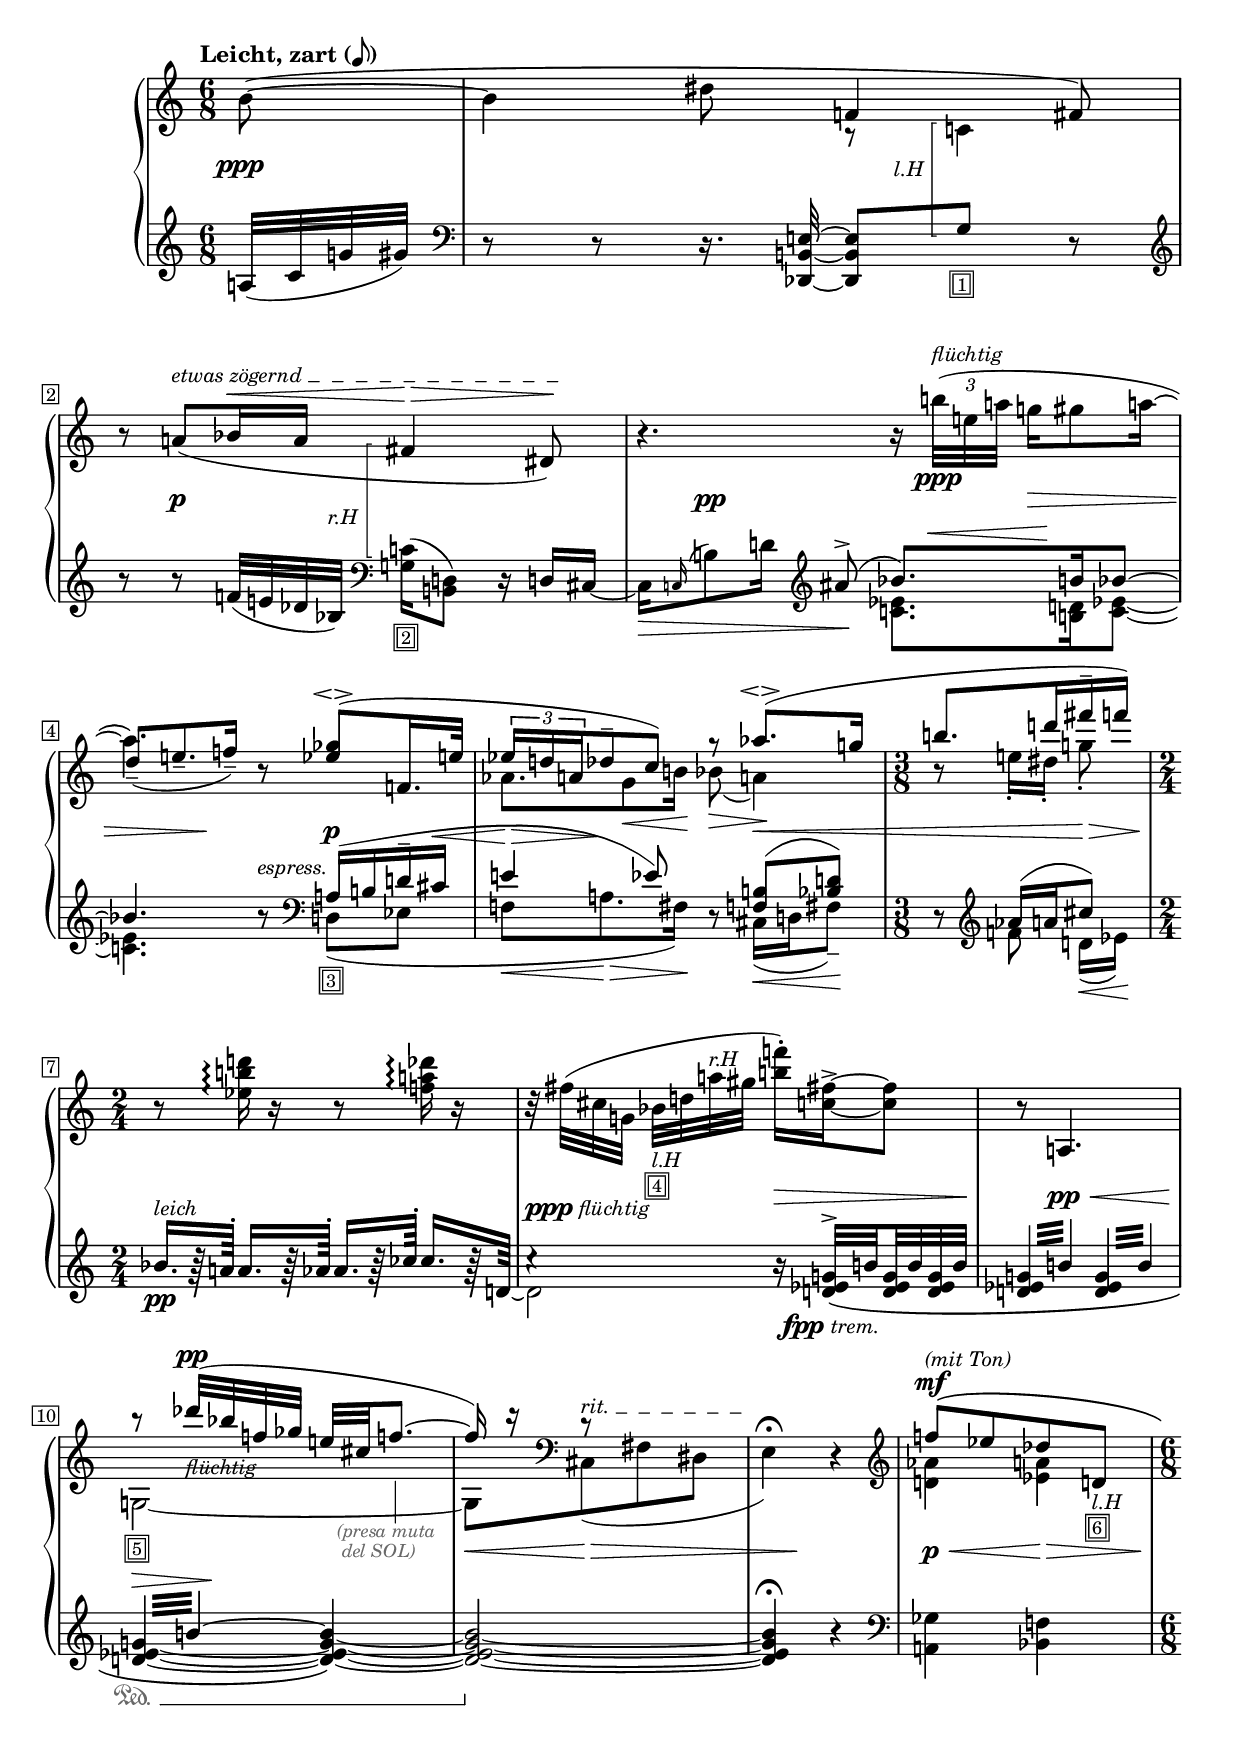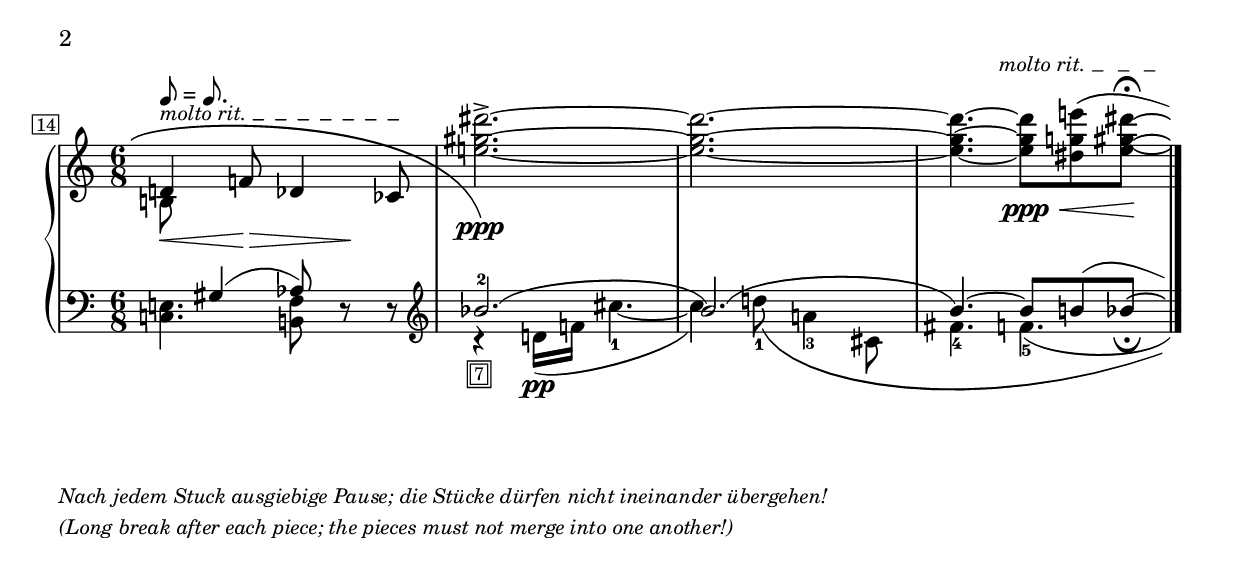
Global = {
  \key c \major
  \time 6/8
  \include "../global.ly"
}

% extend laissez-vibrer tie
extendLV = #(define-music-function (parser location further) (number?) #{
  \once \override LaissezVibrerTie.X-extent = #'(0 . 0)
  \once \override LaissezVibrerTie.details.note-head-gap = #(/ further -2)
  \once \override LaissezVibrerTie.extra-offset = #(cons (/ further 2) 0)
#})

upline =
\tweak stencil
  #(lambda (grob)
    (grob-interpret-markup grob #{ \markup \draw-line #'(0 . 4) #}))
  \stopped

csBracket = \override PianoStaff.Arpeggio.stencil = #ly:arpeggio::brew-chord-bracket
grayTextColor = #(x11-color "dimgray")
lH = \markup \italic\small { "l.H" }
rH = \markup \italic\small { "r.H" }

Sopran = \context Voice = "one" \relative c'' {
  \voiceOne
  \override MultiMeasureRest.staff-position = #0
  \override Rest.staff-position = #0
  \override DynamicText.Y-offset = #-2.4
  \override Hairpin.Y-offset = #-2
  \stemNeutral\slurNeutral
  \tempo \markup {
    \bold\concat { "Leicht, zart (" { \tiny\note {8} #1 } ")" }
  }
  \partial 8 b8~(
  %1
  | b4 dis8 f,!4 fis8)
    \break
  | r a![(^\markup {
      \small "etwas zögernd"
      %\override #'((on . 0.3) (off . 0.5))
      \draw-dashed-line #'(24 . 0)
    } bes16^\< a]
    \once\override Staff.TextScript.extra-offset = #'(-7 . -2)
    \csBracket fis4_\rH
    \arpeggio\!\> dis8\!)
    \revert PianoStaff.Arpeggio.stencil
  | r4. r16 \tuplet 3/2 { b''!32[(\ppp^\markup \italic\small {
       "flüchtig"
    } e,! a!] } g!16[ gis8 a!16~]
  | a4.) r8 \stemUp\slurUp <ees ges>8\espressivo[( f,!16. e'!32]
  %5
  | \tuplet 3/2 { ees16 d! a! } des8^- c) g'\rest aes8.\espressivo[( g16]
  | \time 3/8 b!8.[ d!16 fis^- f!])
  | \time 2/4 \stemDown r8 <ees, b'! d!>16\arpeggio r16 r8 <f! a! des>16\arpeggio r16
  | r32 fis[( cis g!]
    bes_\lH[_\markup \annotation 4 d!
    \once\override Staff.TextScript.extra-offset = #'(0 . -3.6)
    a'!^\rH gis]
    <b! f'!>16^.)[ <c,!_~ fis~>^> q8]
  | r8 \stemUp a,!4.
  %10
  | b''8\rest
    \once\override Staff.TextScript.extra-offset = #'(0 . 6)
    des32^\pp_\markup \italic\small { "flüchtig" }
    [( bes f! ges] e![ cis f!8.~]_\upline_\markup \italic\tiny {
      \hspace #-5 \with-color \grayTextColor
      \column {
        \line { "(presa muta" }
        \raise #1 \line { " del SOL)" }
      }
    }
  | f16) c'16\rest c,,8\rest^\markup {
      \small "rit."
      \draw-dashed-line #'(12 . 0)
    } s4
  | s2
  | \shape #'(
      (( 0 . 0) (0 . 0) (0 . 0) (0 . 0))
      (( 0.5 . 1) (0 . 1) (0 . -2) (0 . -11))
    ) PhrasingSlur

    f'!8[\(^\mf^\markup {
      \small "(mit Ton)"
    } ees des d,!_\lH_\markup \annotation {6}]
    \break
  | \time 6/8 d!4^\markup {
      \small "molto rit."
      \draw-dashed-line #'(14 . 0)
    }^\markup { \tiny\note {8} #1 "=" \tiny\note {8.} #1  } f!8 des4 ces8
  %15
  | \stemDown\tieNeutral
    <e'! gis dis'>2.~^>\ppp\)
  | <e gis dis'>2.~
  | <e gis dis'>4.~
    \once\override Staff.TextScript.extra-offset = #'(-2 . 0)
    q8[^\markup {
      \small "molto rit."
      \draw-dashed-line #'(6 . 0)
    }
    \shape #'((0 . 0) (0 . 0) (0 . 1) (4 . 0.2)) Slur
    <dis g! e'!>(
    \extendLV #2
    \override LaissezVibrerTieColumn.tie-configuration
       = #`((9 . ,UP)
            (5 . ,UP)
            (3 . ,DOWN))
    <e gis dis'>]\laissezVibrer\fermata)
  \fine
}

Alto = \context Voice = "two" \relative c' {
  \voiceTwo
  \override MultiMeasureRest.staff-position = #0
  \override Rest.staff-position = #0
  \partial 8 s8
  %1
  | s4. b8\rest
    \once\override Staff.TextScript.extra-offset = #'(-6 . 0)
    \csBracket c!4\arpeggio-\lH
  | s2.*2
  | \stemUp d'8_-[( e!8._- f!16_-)] s4.
  %5
  | \stemDown aes,8.[ g8\< b!16\!] bes8(\> a!4)\!
  | r8 e'!16_.[ dis_.] g!8_.
  | s2*3
  %10
  | g,,!2~_\markup \annotation {5}
  | g8[ \clef bass cis,( fis dis]
  | e4)^\fermata r
    \clef treble
  | <d'! aes'>4 <ees a!>
  | b!8\< s s\!\> s s\! s

}

Tenor = \context Voice = "three" \relative c' {
  \voiceThree
  \override MultiMeasureRest.staff-position = #0
  \override Rest.staff-position = #0
  \set baseMoment = #(ly:make-moment 1/8)
  \partial 8 s8
  %1
  | s2.
  | s4.
    \stemDown
    \once\omit Beam
    \csBracket c!16\arpeggio[( d,!8]) s8.
  | s4
    \clef bass \stemUp\tieUp\slurUp ais''8^>^(
    \once\override Hairpin.shorten-pair = #'(3.5 . 3.5)
    bes8.[)^\< b!16\! bes8~]
  | \override Hairpin.to-barline = ##f
    \override Slur.height-limit = 20
    \override DynamicLineSpanner.outside-staff-priority = ##f
    bes4. s8
    \clef bass
    \shape #'((0 . 0) (0 . -5) (0 . -1) (0 . 0)) Slur
    a,!16[( b! d!^- cis^\<]
  %5
  | \once\override Hairpin.shorten-pair = #'(0 . 6)
    e!4\!^\> ees8)\! s <f,! b!>[( <bes d!>])
  | s8 aes'16[( a! cis8])
    \override Hairpin.to-barline = ##t
  | s2
  | \set subdivideBeams = ##t
    c4\rest r16
    \once\override Staff.TextScript.extra-offset = #'(-4 . 0.5)
    <d,! ees g!>32^>[_\(_\markup {
      \dynamic fpp \small "trem."
    } b'! <d, ees g> b' <d, ees g> b']
  | \repeat tremolo 4 { <d,! ees g!>32 b'! }
    \repeat tremolo 4 { <d, ees g>32 b' }
  %10
  | \set tieWaitForNote = ##t
    \once\override Hairpin.shorten-pair = #'(0 . 13)
    \set Staff.pedalSustainStyle = #'mixed
    \override Staff.SustainPedal.color = #(x11-color "dimgray")
    \repeat tremolo 4 {
      <d,! ees g!>32^\>_~\sustainOn b'!~
    }
    <d, ees g b>4_~\)\!
  | <d ees g b>2_~\sustainOff
  | <d ees g b>4\fermata r
  | s2
  | s8 gis,4( aes8) s4
  %15
  | \shape #'((0 . 0) (0 . 1.5) (0 . 2.5) (0 . 0)) Tie
    bes'2.-2~_\markup \annotation 7
  | \shape #'((0 . 0) (0 . 2.5) (0 . 2.5) (0 . 0)) Tie
    2.~
  | 4.~ 8[
    \shape #'((0 . 0) (0 . 0) (0 . 0.3) (3 . -0.5)) Slur
    b!(
    \extendLV #1.5
    \once\override LaissezVibrerTieColumn.tie-configuration = #`((2 . ,UP))
    bes\laissezVibrer]_\fermata
    <>)
}

Bass = \context Voice = "four" \relative c' {
  \voiceFour
  \override MultiMeasureRest.staff-position = #0
  \override Rest.staff-position = #0
  \stemNeutral\slurNeutral\tieNeutral
  \clef treble
  \partial 8 a!32[( c g'! gis)]
  %1
  | \clef bass r8 r r16. <des,, b'! e!>32~ q8[ \csBracket g'\arpeggio]_\markup \annotation 1 r
  | \clef treble r r f'32[( e! des bes])
    \clef bass
    g!16[_\markup \annotation 2 b,!8] r16 d![ cis~]
  | cis16[_\> \appoggiatura c!16 b'!8 d!16]
    \clef treble \stemDown\slurDown s8\! <c! ees>8.[ <b! d!>16 <c_~ ees_~>8]
  | <c! ees>4.
    \once\override Staff.TextScript.extra-offset = #'(0 . 0.2)
    r8^\markup { \small "espress." }
    \clef bass d,!8[(_\markup \annotation 3 ees]
  %5
  | f!8[_\< a!8.\!\> fis16\!]) r8 cis16[(_\< d fis8_-])\!
  | \time 3/8 r8 \clef treble f'! d!16[(\< ees])\!
  | \time 2/4 \stemUp bes'16.[_\pp r64 a!^.] a16.[ r64 aes^.] aes16.[ r64 ces^.] ces16.[ r64 d,!~]
  | \stemDown d2
  | s1*2/4*4
  %13
  | \clef bass <a,! ges'>4 <bes f'!>
  | \time 6/8 <c! e!>4. <b! f'>8 r r
  | \clef treble c'4\rest d!16[(\pp f!] cis'4.-1_~
  | cis4)
    \shape #'((-0.5 . -1.5) (0 . 0) (0 . -1) (14 . -1.5)) PhrasingSlur
    d!8-1\( a!4-3	 cis,8
  | fis4.-4
    \shape #'((0 . 0) (0 . -0.5) (0 . -0.8) (0 . 0)) Slur
    f!4.(-5 <>)\)
  \fine
}

centerDynamics = {
  \partial 8
    \once\override Staff.TextScript.extra-offset = #'(-2 . 0)
    s8-\markup { \dynamic ppp }
  %1
  | s2.
  | s8 s4\p s4.
  | s16 s8\pp s8. s8 s\> s
  | s4 s8\! s8 s\p s
  %5
  | s2 s4\<
  | s8 s s16\!\> s
  | s4\!-\markup { \small "leich" } s
  | s4-\markup { \dynamic ppp \small "flüchtig" }
    s4\>
  | s8\! s\pp\< s4
  %10
  | s4\! s
  | s8\< s4\!\> s8
  | s8 s\! s4
  | s8\p\< s s\!\> s
  | s8\! s s2
  %15
  | s2.*2
  | s4 s8 s\ppp\< s s\!
}

\score {
  \new PianoStaff \with { connectArpeggios = ##t }
  <<
    \accidentalStyle Score.piano
    \context Staff = "upper" <<
      \set Staff.midiInstrument = #"acoustic grand"
      \Global
      \clef treble
      \Sopran
      \Alto
    >>
    \context Dynamics <<
      \Global \centerDynamics
    >>
    \context Staff = "lower" <<
      \set Staff.midiInstrument = #"acoustic grand"
      \Global
      \clef bass
      \Tenor
      \Bass
    >>
  >>
  \header {
    composer = "Arnold Schönberg"
    %opus = "Op. 19"
    title = \markup {
      \fill-line {
        \center-column {
          \null\null
          \line { \abs-fontsize #18 "Sechs kleine Klavierstücke, Op. 19" }
          \line {
            \abs-fontsize #14 \italic "Six little piano pieces"
            \abs-fontsize #14 \normal-text\bold "(1911)"
          }
          \null
          \line { \abs-fontsize #20 "I." }
          \null
        }
      }
    }
    % \markup { \abs-fontsize #30 "1." }
    subtitle = #f
  }
  \layout {
    \context {
      \PianoStaff
      % More space between staves in the same PianoStaff
      \override StaffGrouper.staff-staff-spacing.minimum-distance = 14
      \override TextScript.font-shape = #'italic
    }
  }
  \midi {
    \tempo 4 = 100
  }
}

\markup \small\italic {
  \column {
    \fill-line {
       "Nach jedem Stuck ausgiebige Pause; die Stücke dürfen nicht ineinander übergehen!" ""
    }
    \fill-line {
      "(Long break after each piece; the pieces must not merge into one another!)" ""
    }
  }
}
